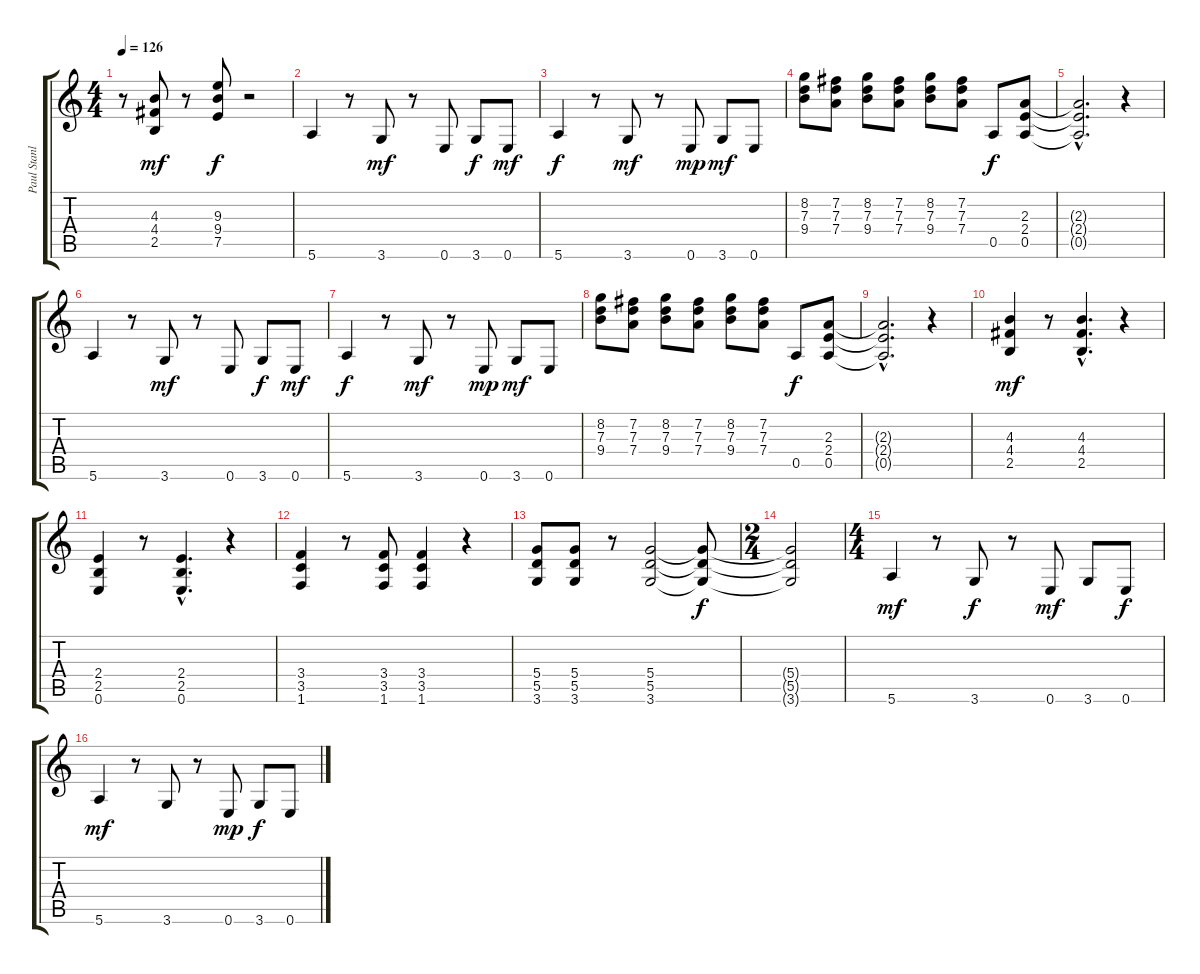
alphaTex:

\track ("Paul Stanley" "Paul Stanl") {instrument distortionguitar}
\staff {score tabs}
\tuning (E4 B3 G3 D3 A2 E2) {hide}
\ts (4 4)
\tempo 126
\clef g2
\ks c
r.8{dy f} (4.3 4.4 2.5).8{dy mf} r.8 (9.3 9.4 7.5).8{dy f} r.2 |
5.6.4 r.8 3.6.8{dy mf} r.8 0.6.8 3.6.8{dy f} 0.6.8{dy mf} |
5.6.4{dy f} r.8 3.6.8{dy mf} r.8 0.6.8{dy mp} 3.6.8{dy mf} 0.6.8 |
(8.2 7.3 9.4).8 (7.2 7.3 7.4).8 (8.2 7.3 9.4).8 (7.2 7.3 7.4).8 (8.2 7.3 9.4).8 (7.2 7.3 7.4).8 0.5.8{dy f} (2.3 2.4 0.5).8 |
(2.3{hac t} 2.4{hac t} 0.5{hac t}).2{d} r.4 |
5.6.4 r.8 3.6.8{dy mf} r.8 0.6.8 3.6.8{dy f} 0.6.8{dy mf} |
5.6.4{dy f} r.8 3.6.8{dy mf} r.8 0.6.8{dy mp} 3.6.8{dy mf} 0.6.8 |
(8.2 7.3 9.4).8 (7.2 7.3 7.4).8 (8.2 7.3 9.4).8 (7.2 7.3 7.4).8 (8.2 7.3 9.4).8 (7.2 7.3 7.4).8 0.5.8{dy f} (2.3 2.4 0.5).8 |
(2.3{hac t} 2.4{hac t} 0.5{hac t}).2{d} r.4 |
(4.3 4.4 2.5).4{dy mf} r.8 (4.3{hac} 4.4{hac} 2.5{hac}).4{d} r.4 |
(2.4 2.5 0.6).4 r.8 (2.4{hac} 2.5{hac} 0.6{hac}).4{d} r.4 |
(3.4 3.5 1.6).4 r.8 (3.4 3.5 1.6).8 (3.4 3.5 1.6).4 r.4 |
(5.4 5.5 3.6).8 (5.4 5.5 3.6).8 r.8 (5.4 5.5 3.6).2 (5.4{t} 5.5{t} 3.6{t}).8{dy f} |
\ts (2 4)
(5.4{t} 5.5{t} 3.6{t}).2 |
\ts (4 4)
5.6.4{dy mf} r.8 3.6.8{dy f} r.8 0.6.8{dy mf} 3.6.8 0.6.8{dy f} |
5.6.4{dy mf} r.8 3.6.8 r.8 0.6.8{dy mp} 3.6.8{dy f} 0.6.8
